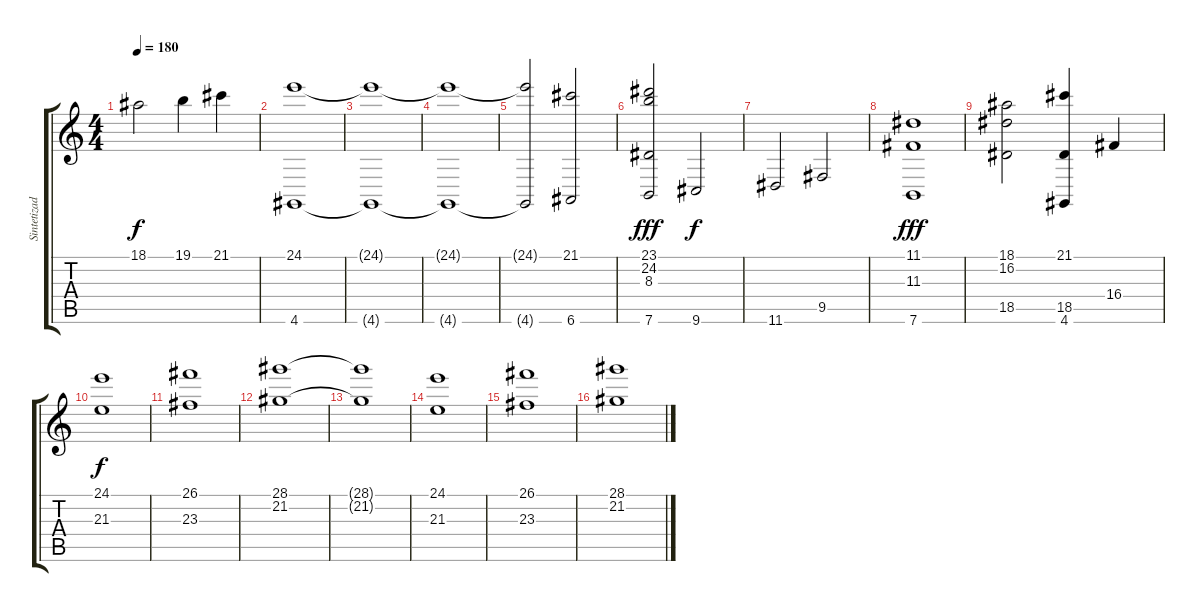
\track ("Sintetizador 3" "Sintetizad") {instrument stringensemble1}
\staff {score tabs}
\tuning (E4 B3 G3 D3 A2 E2) {hide}
\ts (4 4)
\tempo 180
\clef g2
\ks c
18.1.2{dy f} 19.1.4 21.1.4 |
(24.1 4.6).1 |
(24.1{t} 4.6{t}).1 |
(24.1{t} 4.6{t}).1 |
(24.1{t} 4.6{t}).2 (21.1 6.6).2 |
(23.1 24.2 8.3 7.6).2{dy fff} 9.6.2{dy f} |
11.6.2 9.5.2 |
(11.1 11.3 7.6).1{dy fff} |
(18.1 16.2 18.5).2 (21.1 18.5 4.6).4 16.4.4 |
(24.1 21.3).1{dy f} |
(26.1 23.3).1 |
(28.1 21.2).1 |
(28.1{t} 21.2{t}).1 |
(24.1 21.3).1 |
(26.1 23.3).1 |
(28.1 21.2).1
